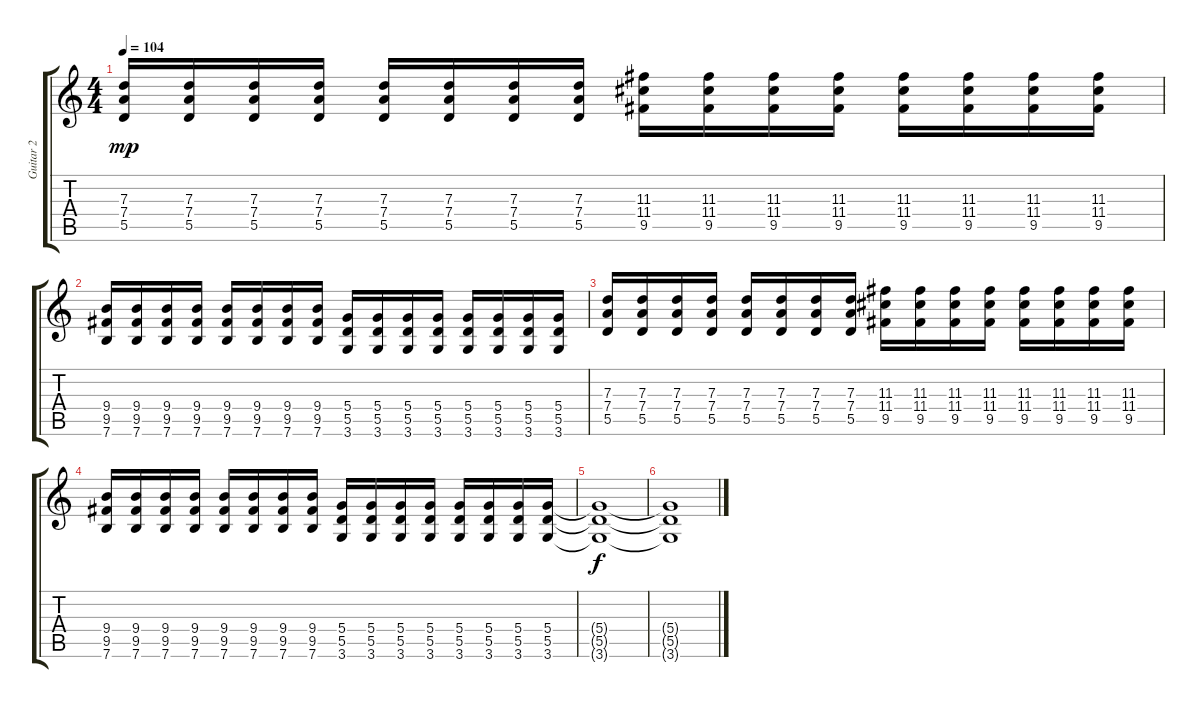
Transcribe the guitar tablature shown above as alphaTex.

\track ("Guitar 2" "Guitar 2") {instrument overdrivenguitar}
\staff {score tabs}
\tuning (E4 B3 G3 D3 A2 E2) {hide}
\ts (4 4)
\tempo 104
\clef g2
\ks c
(7.3 7.4 5.5).16{dy mp} (7.3 7.4 5.5).16 (7.3 7.4 5.5).16 (7.3 7.4 5.5).16 (7.3 7.4 5.5).16 (7.3 7.4 5.5).16 (7.3 7.4 5.5).16 (7.3 7.4 5.5).16 (11.3 11.4 9.5).16 (11.3 11.4 9.5).16 (11.3 11.4 9.5).16 (11.3 11.4 9.5).16 (11.3 11.4 9.5).16 (11.3 11.4 9.5).16 (11.3 11.4 9.5).16 (11.3 11.4 9.5).16 |
(9.4 9.5 7.6).16 (9.4 9.5 7.6).16 (9.4 9.5 7.6).16 (9.4 9.5 7.6).16 (9.4 9.5 7.6).16 (9.4 9.5 7.6).16 (9.4 9.5 7.6).16 (9.4 9.5 7.6).16 (5.4 5.5 3.6).16 (5.4 5.5 3.6).16 (5.4 5.5 3.6).16 (5.4 5.5 3.6).16 (5.4 5.5 3.6).16 (5.4 5.5 3.6).16 (5.4 5.5 3.6).16 (5.4 5.5 3.6).16 |
(7.3 7.4 5.5).16 (7.3 7.4 5.5).16 (7.3 7.4 5.5).16 (7.3 7.4 5.5).16 (7.3 7.4 5.5).16 (7.3 7.4 5.5).16 (7.3 7.4 5.5).16 (7.3 7.4 5.5).16 (11.3 11.4 9.5).16 (11.3 11.4 9.5).16 (11.3 11.4 9.5).16 (11.3 11.4 9.5).16 (11.3 11.4 9.5).16 (11.3 11.4 9.5).16 (11.3 11.4 9.5).16 (11.3 11.4 9.5).16 |
(9.4 9.5 7.6).16 (9.4 9.5 7.6).16 (9.4 9.5 7.6).16 (9.4 9.5 7.6).16 (9.4 9.5 7.6).16 (9.4 9.5 7.6).16 (9.4 9.5 7.6).16 (9.4 9.5 7.6).16 (5.4 5.5 3.6).16 (5.4 5.5 3.6).16 (5.4 5.5 3.6).16 (5.4 5.5 3.6).16 (5.4 5.5 3.6).16 (5.4 5.5 3.6).16 (5.4 5.5 3.6).16 (5.4 5.5 3.6).16 |
(5.4{t} 5.5{t} 3.6{t}).1{dy f} |
(5.4{t} 5.5{t} 3.6{t}).1
